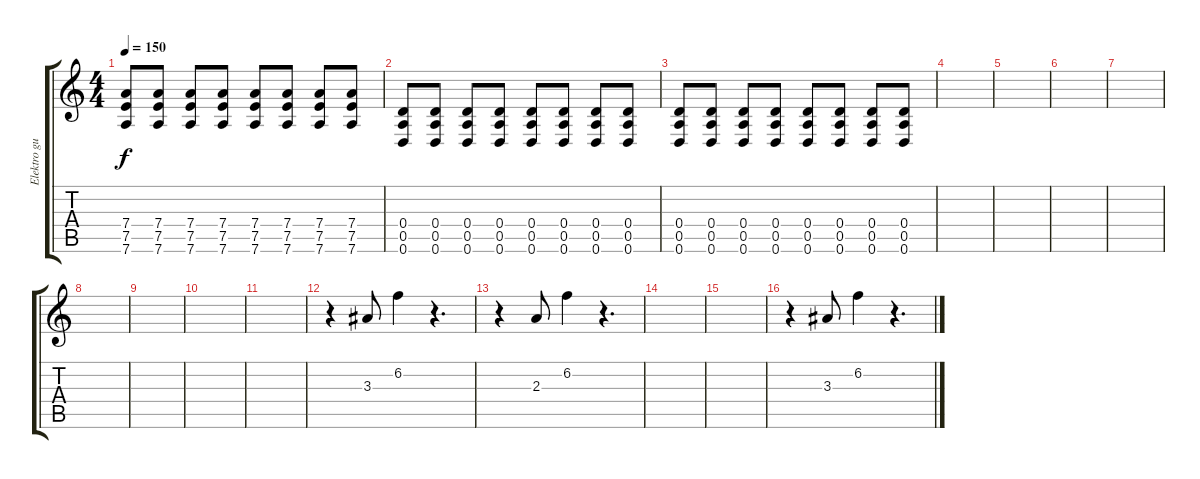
\track ("Elektro guitar" "Elektro gu") {instrument overdrivenguitar}
\staff {score tabs}
\tuning (E4 B3 G3 D3 A2 D2) {hide}
\ts (4 4)
\tempo 150
\clef g2
\ks c
(7.4 7.5 7.6).8{dy f} (7.4 7.5 7.6).8 (7.4 7.5 7.6).8 (7.4 7.5 7.6).8 (7.4 7.5 7.6).8 (7.4 7.5 7.6).8 (7.4 7.5 7.6).8 (7.4 7.5 7.6).8 |
(0.4 0.5 0.6).8 (0.4 0.5 0.6).8 (0.4 0.5 0.6).8 (0.4 0.5 0.6).8 (0.4 0.5 0.6).8 (0.4 0.5 0.6).8 (0.4 0.5 0.6).8 (0.4 0.5 0.6).8 |
(0.4 0.5 0.6).8 (0.4 0.5 0.6).8 (0.4 0.5 0.6).8 (0.4 0.5 0.6).8 (0.4 0.5 0.6).8 (0.4 0.5 0.6).8 (0.4 0.5 0.6).8 (0.4 0.5 0.6).8 |
|
|
|
|
|
|
|
|
r.4{instrument electricguitarclean} 3.3.8 6.2.4 r.4{d} |
r.4 2.3.8 6.2.4 r.4{d} |
|
|
r.4 3.3.8 6.2.4 r.4{d}
